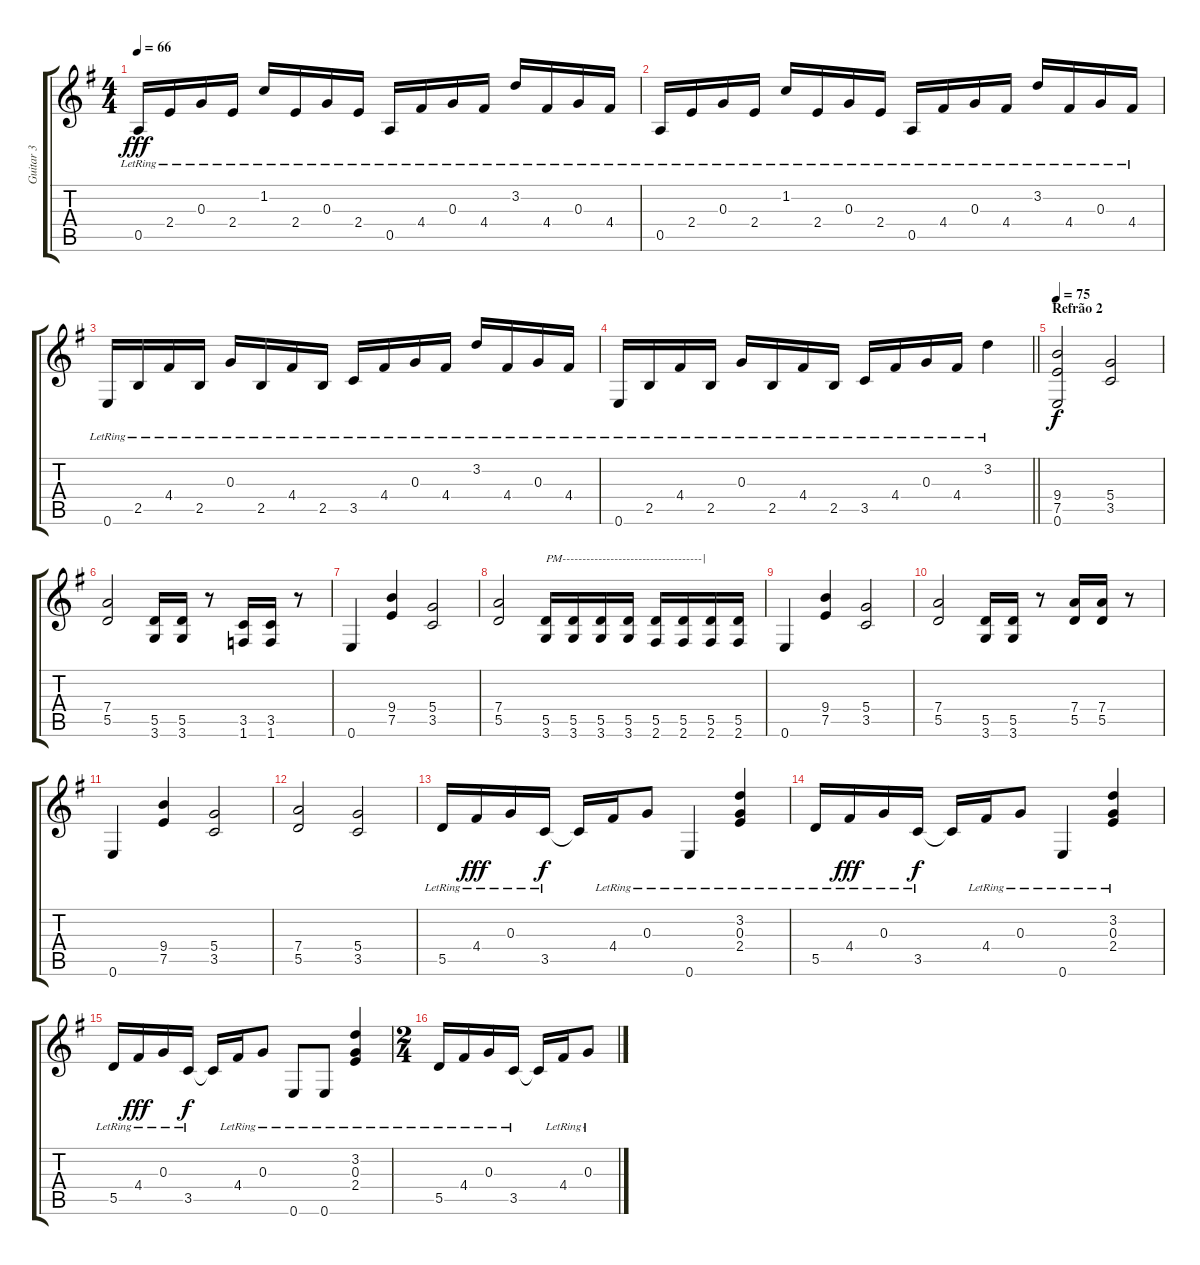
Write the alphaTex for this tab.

\track ("Guitar 3" "Guitar 3") {instrument distortionguitar}
\staff {score tabs}
\tuning (E4 B3 G3 D3 A2 E2) {hide}
\ts (4 4)
\tempo 66
\clef g2
\ks eminor
0.5{lr}.16{dy fff} 2.4{lr}.16 0.3{lr}.16 2.4{lr}.16 1.2{lr}.16 2.4{lr}.16 0.3{lr}.16 2.4{lr}.16 0.5{lr}.16 4.4{lr}.16 0.3{lr}.16 4.4{lr}.16 3.2{lr}.16 4.4{lr}.16 0.3{lr}.16 4.4{lr}.16 |
0.5{lr}.16 2.4{lr}.16 0.3{lr}.16 2.4{lr}.16 1.2{lr}.16 2.4{lr}.16 0.3{lr}.16 2.4{lr}.16 0.5{lr}.16 4.4{lr}.16 0.3{lr}.16 4.4{lr}.16 3.2{lr}.16 4.4{lr}.16 0.3{lr}.16 4.4{lr}.16 |
0.6{lr}.16 2.5{lr}.16 4.4{lr}.16 2.5{lr}.16 0.3{lr}.16 2.5{lr}.16 4.4{lr}.16 2.5{lr}.16 3.5{lr}.16 4.4{lr}.16 0.3{lr}.16 4.4{lr}.16 3.2{lr}.16 4.4{lr}.16 0.3{lr}.16 4.4{lr}.16 |
\barLineRight lightlight
0.6{lr}.16 2.5{lr}.16 4.4{lr}.16 2.5{lr}.16 0.3{lr}.16 2.5{lr}.16 4.4{lr}.16 2.5{lr}.16 3.5{lr}.16 4.4{lr}.16 0.3{lr}.16 4.4{lr}.16 3.2{lr}.4 |
\section ("" "Refrão 2")
\tempo 75
(9.4 7.5 0.6).2{dy f volume 6 instrument distortionguitar} (5.4 3.5).2 |
(7.4 5.5).2 (5.5 3.6).16 (5.5 3.6).16 r.8 (3.5 1.6).16 (3.5 1.6).16 r.8 |
0.6.4 (9.4 7.5).4 (5.4 3.5).2 |
(7.4 5.5).2 (5.5 3.6).16{txt "PM-----------------------------------|"} (5.5 3.6).16 (5.5 3.6).16 (5.5 3.6).16 (5.5 2.6).16 (5.5 2.6).16 (5.5 2.6).16 (5.5 2.6).16 |
0.6.4 (9.4 7.5).4 (5.4 3.5).2 |
(7.4 5.5).2 (5.5 3.6).16 (5.5 3.6).16 r.8 (7.4 5.5).16 (7.4 5.5).16 r.8 |
0.6.4 (9.4 7.5).4 (5.4 3.5).2 |
(7.4 5.5).2 (5.4 3.5).2 |
5.5{lr}.16{instrument acousticguitarsteel} 4.4{lr}.16{dy fff} 0.3{lr}.16 3.5{lr}.16{dy f} 3.5{t}.16 4.4{lr}.16 0.3{lr}.8 0.6{lr}.4 (3.2{lr} 0.3{lr} 2.4{lr}).4 |
5.5{lr}.16 4.4{lr}.16{dy fff} 0.3{lr}.16 3.5{lr}.16{dy f} 3.5{t}.16 4.4{lr}.16 0.3{lr}.8 0.6{lr}.4 (3.2{lr} 0.3{lr} 2.4{lr}).4 |
5.5{lr}.16 4.4{lr}.16{dy fff} 0.3{lr}.16 3.5{lr}.16{dy f} 3.5{t}.16 4.4{lr}.16 0.3{lr}.8 0.6{lr}.8 0.6{lr}.8 (3.2{lr} 0.3{lr} 2.4{lr}).4 |
\ts (2 4)
5.5{lr}.16 4.4{lr}.16 0.3{lr}.16 3.5{lr}.16 3.5{t}.16 4.4{lr}.16 0.3{lr}.8
